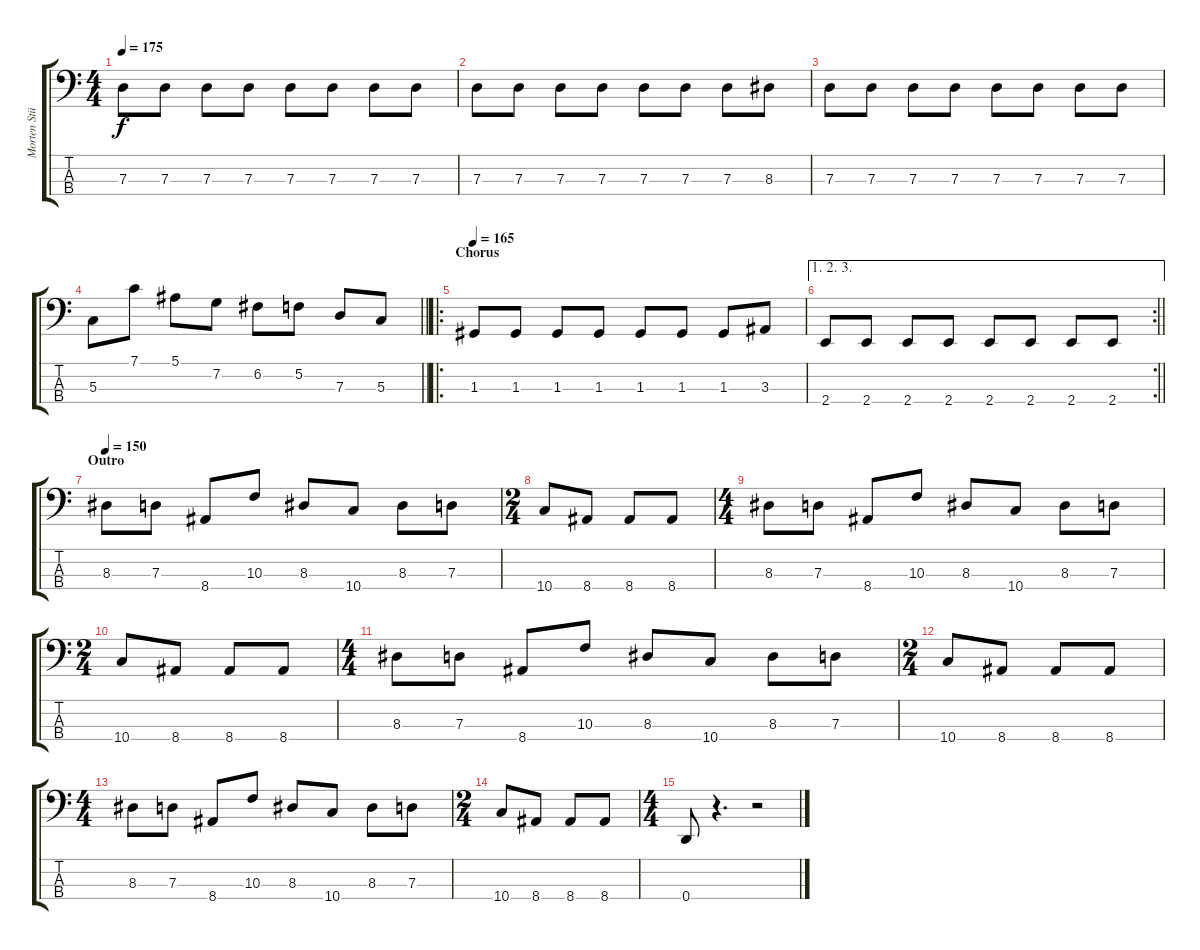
\track ("Morten Stützer" "Morten Stü") {instrument electricbasspick}
\staff {score tabs}
\tuning (F2 C2 G1 D1) {hide}
\ts (4 4)
\tempo 175
\clef f4
\ks c
7.3.8{dy f} 7.3.8 7.3.8 7.3.8 7.3.8 7.3.8 7.3.8 7.3.8 |
7.3.8 7.3.8 7.3.8 7.3.8 7.3.8 7.3.8 7.3.8 8.3.8 |
7.3.8 7.3.8 7.3.8 7.3.8 7.3.8 7.3.8 7.3.8 7.3.8 |
\barLineRight lightlight
5.3.8 7.1.8 5.1.8 7.2.8 6.2.8 5.2.8 7.3.8 5.3.8 |
\ro
\section ("" "Chorus")
\tempo 165
1.3.8 1.3.8 1.3.8 1.3.8 1.3.8 1.3.8 1.3.8 3.3.8 |
\ae (1 2 3)
\rc 2
\barLineRight lightlight
2.4.8 2.4.8 2.4.8 2.4.8 2.4.8 2.4.8 2.4.8 2.4.8 |
\section ("" "Outro")
\tempo 150
8.3.8 7.3.8 8.4.8 10.3.8 8.3.8 10.4.8 8.3.8 7.3.8 |
\ts (2 4)
10.4.8 8.4.8 8.4.8 8.4.8 |
\ts (4 4)
8.3.8 7.3.8 8.4.8 10.3.8 8.3.8 10.4.8 8.3.8 7.3.8 |
\ts (2 4)
10.4.8 8.4.8 8.4.8 8.4.8 |
\ts (4 4)
8.3.8 7.3.8 8.4.8 10.3.8 8.3.8 10.4.8 8.3.8 7.3.8 |
\ts (2 4)
10.4.8 8.4.8 8.4.8 8.4.8 |
\ts (4 4)
8.3.8 7.3.8 8.4.8 10.3.8 8.3.8 10.4.8 8.3.8 7.3.8 |
\ts (2 4)
10.4.8 8.4.8 8.4.8 8.4.8 |
\ts (4 4)
0.4.8 r.4{d} r.2
